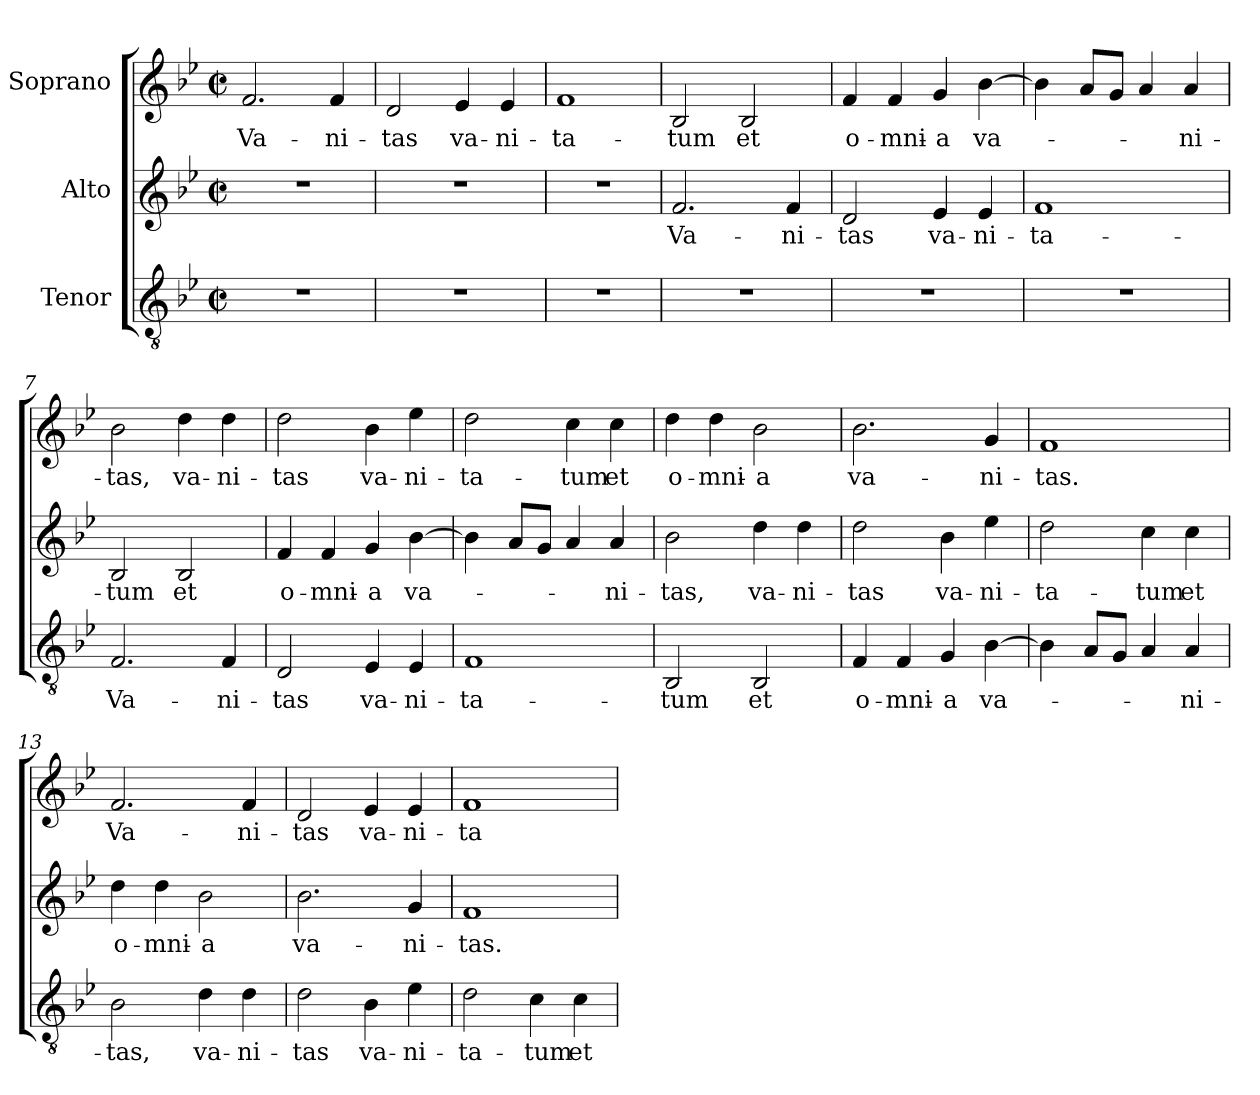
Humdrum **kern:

**kern	**text	**kern	**text	**kern	**text
*part3	*part3	*part2	*part2	*part1	*part1
*staff3	*staff3	*staff2	*staff2	*staff1	*staff1
*I"Tenor	*	*I"Alto	*	*I"Soprano	*
*clefGv2	*	*clefG2	*	*clefG2	*
*k[b-e-]	*	*k[b-e-]	*	*k[b-e-]	*
*B-:	*	*B-:	*	*B-:	*
*M2/2	*	*M2/2	*	*M2/2	*
*met(c|)	*	*met(c|)	*	*met(c|)	*
=1	=1	=1	=1	=1	=1
1r	.	1r	.	2.f/	Va-
.	.	.	.	4f/	-ni-
=2	=2	=2	=2	=2	=2
1r	.	1r	.	2d/	-tas
.	.	.	.	4e-/	va-
.	.	.	.	4e-/	-ni-
=3	=3	=3	=3	=3	=3
1r	.	1r	.	1f	-ta-
=4	=4	=4	=4	=4	=4
1r	.	2.f/	Va-	2B-/	-tum
.	.	.	.	2B-/	et
.	.	4f/	-ni-	.	.
=5	=5	=5	=5	=5	=5
1r	.	2d/	-tas	4f/	o-
.	.	.	.	4f/	-mni-
.	.	4e-/	va-	4g/	-a
.	.	4e-/	-ni-	[4b-\	va-
=6	=6	=6	=6	=6	=6
1r	.	1f	-ta-	4b-\]	.
.	.	.	.	8a/L	.
.	.	.	.	8g/J	.
.	.	.	.	4a/	.
.	.	.	.	4a/	-ni-
!!LO:LB:g=z
=7	=7	=7	=7	=7	=7
2.F/	Va-	2B-/	-tum	2b-\	-tas,
.	.	2B-/	et	4dd\	va-
4F/	-ni-	.	.	4dd\	-ni-
=8	=8	=8	=8	=8	=8
2D/	-tas	4f/	o-	2dd\	-tas
.	.	4f/	-mni-	.	.
4E-/	va-	4g/	-a	4b-\	va-
4E-/	-ni-	[4b-\	va-	4ee-\	-ni-
=9	=9	=9	=9	=9	=9
1F	-ta-	4b-\]	.	2dd\	-ta-
.	.	8a/L	.	.	.
.	.	8g/J	.	.	.
.	.	4a/	.	4cc\	-tum
.	.	4a/	-ni-	4cc\	et
=10	=10	=10	=10	=10	=10
2BB-/	-tum	2b-\	-tas,	4dd\	o-
.	.	.	.	4dd\	-mni-
2BB-/	et	4dd\	va-	2b-\	-a
.	.	4dd\	-ni-	.	.
=11	=11	=11	=11	=11	=11
4F/	o-	2dd\	-tas	2.b-\	va-
4F/	-mni-	.	.	.	.
4G/	-a	4b-\	va-	.	.
[4B-\	va-	4ee-\	-ni-	4g/	-ni-
=12	=12	=12	=12	=12	=12
4B-\]	.	2dd\	-ta-	1f	-tas.
8A/L	.	.	.	.	.
8G/J	.	.	.	.	.
4A/	.	4cc\	-tum	.	.
4A/	-ni-	4cc\	et	.	.
!!LO:LB:g=z
=13	=13	=13	=13	=13	=13
2B-\	-tas,	4dd\	o-	2.f/	Va-
.	.	4dd\	-mni-	.	.
4d\	va-	2b-\	-a	.	.
4d\	-ni-	.	.	4f/	-ni-
=14	=14	=14	=14	=14	=14
2d\	-tas	2.b-\	va-	2d/	-tas
4B-\	va-	.	.	4e-/	va-
4e-\	-ni-	4g/	-ni-	4e-/	-ni-
=15	=15	=15	=15	=15	=15
2d\	-ta-	1f	-tas.	1f	-ta-
4c\	-tum	.	.	.	.
4c\	et	.	.	.	.
=	=	=	=	=	=
*-	*-	*-	*-	*-	*-
